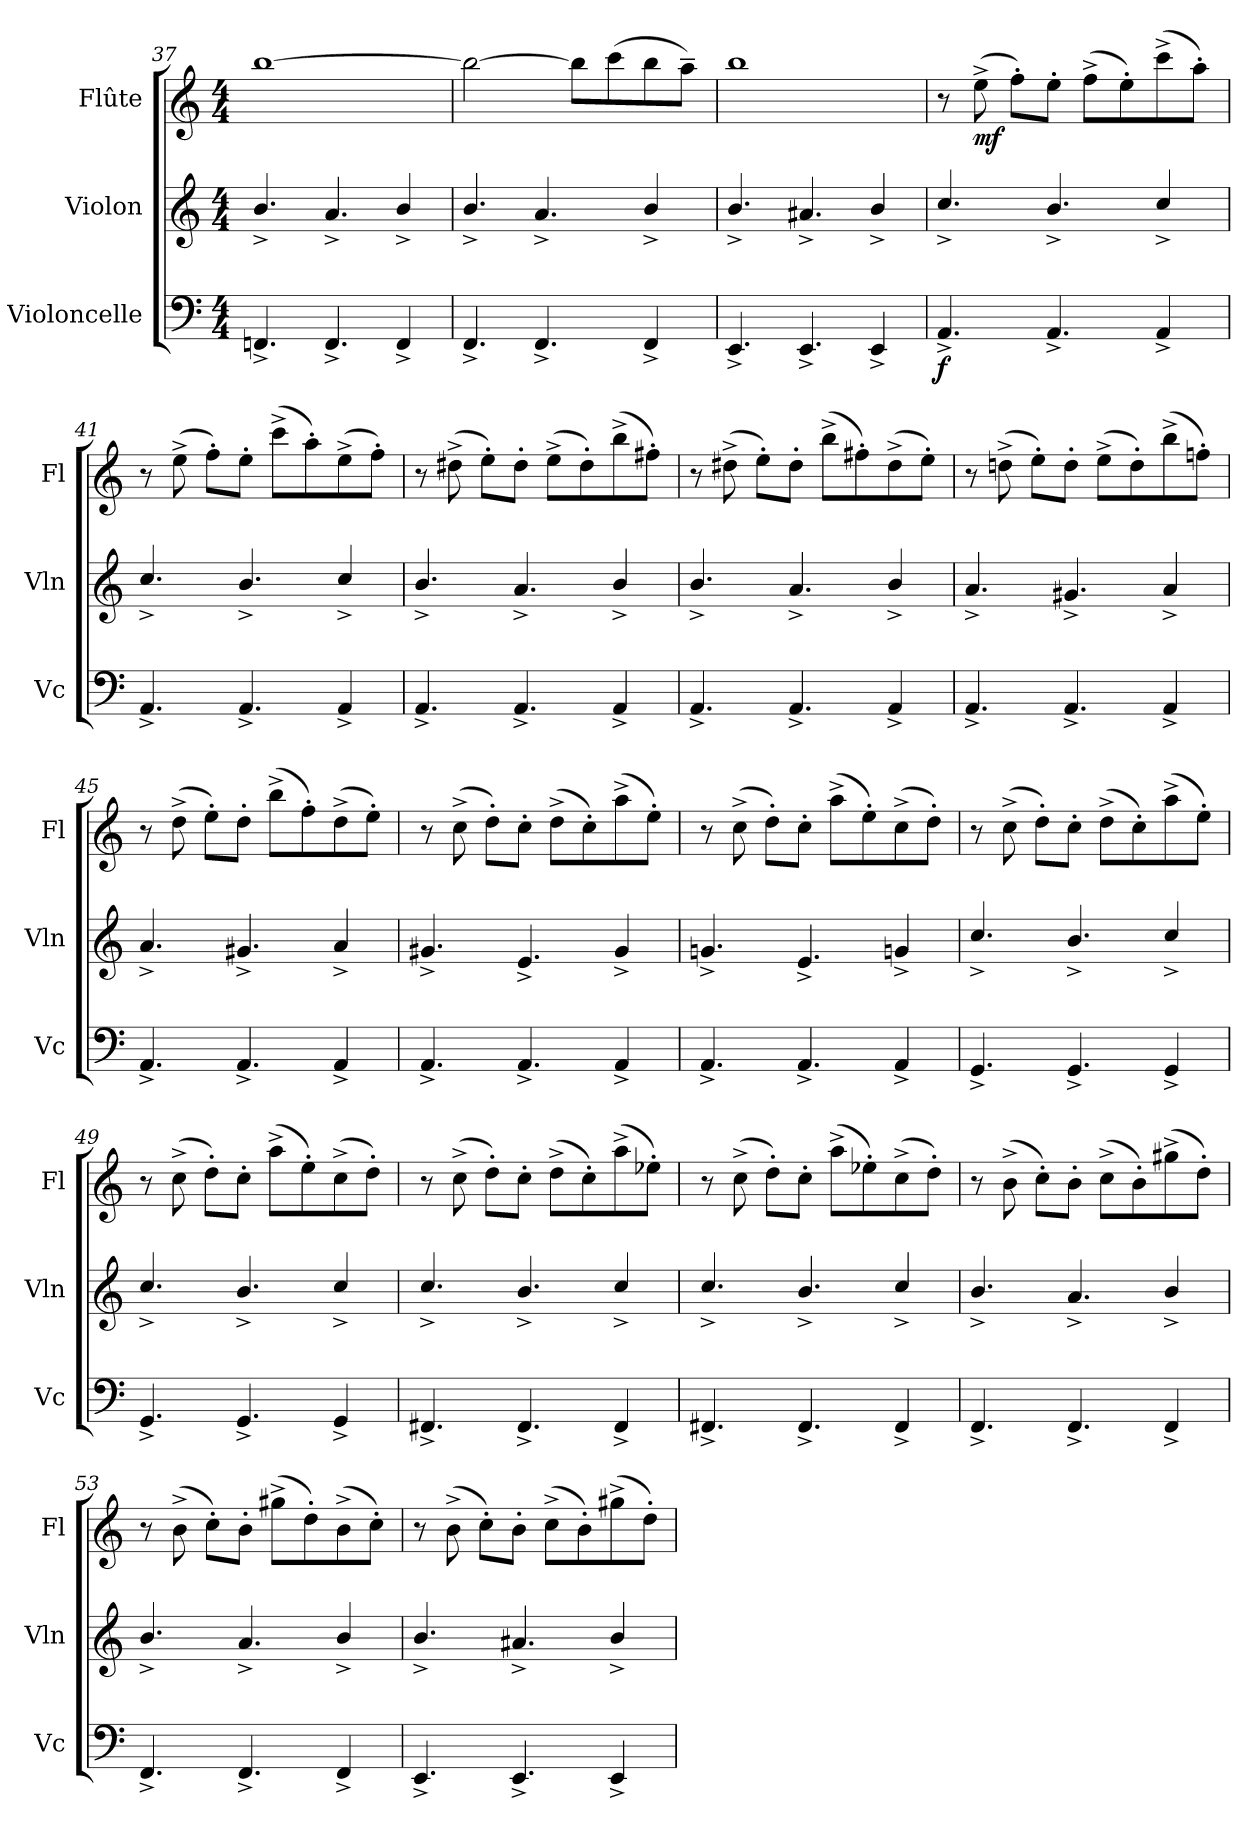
**kern	**dynam	**kern	**kern	**dynam
*part3	*part3	*part2	*part1	*part1
*staff3	*staff3	*staff2	*staff1	*staff1
*I"Violoncelle	*	*I"Violon	*I"Flûte	*
*I'Vc	*	*I'Vln	*I'Fl	*
*clefF4	*	*clefG2	*clefG2	*
*k[]	*	*k[]	*k[]	*
*M4/4	*	*M4/4	*M4/4	*
=37	=37	=37	=37	=37
4.FFn^/	.	4.b^/	[1bb	.
4.FF^/	.	4.a^/	.	.
4FF^/	.	4b^/	.	.
=38	=38	=38	=38	=38
4.FF^/	.	4.b^/	2bb\_	.
4.FF^/	.	4.a^/	.	.
.	.	.	8bb\L]	.
.	.	.	(8ccc\	.
4FF^/	.	4b^/	8bb\	.
.	.	.	8aa~\J)	.
=39	=39	=39	=39	=39
4.EE^/	.	4.b^/	1bb	.
4.EE^/	.	4.a#X^/	.	.
4EE^/	.	4b^/	.	.
!!LO:PB:g=z
=40	=40	=40	=40	=40
!	!LO:DY:b	!	!	!
4.AA^/	f	4.cc^/	8r	.
!	!	!	!	!LO:DY:b
.	.	.	(8ee^\	mf
.	.	.	8ff'\L)	.
4.AA^/	.	4.b^/	8ee'\J	.
.	.	.	(8ff^\L	.
.	.	.	8ee'\)	.
4AA^/	.	4cc^/	(8ccc^\	.
.	.	.	8aa'\J)	.
=41	=41	=41	=41	=41
4.AA^/	.	4.cc^/	8r	.
.	.	.	(8ee^\	.
.	.	.	8ff'\L)	.
4.AA^/	.	4.b^/	8ee'\J	.
.	.	.	(8ccc^\L	.
.	.	.	8aa'\)	.
4AA^/	.	4cc^/	(8ee^\	.
.	.	.	8ff'\J)	.
=42	=42	=42	=42	=42
4.AA^/	.	4.b^/	8r	.
.	.	.	(8dd#X^\	.
.	.	.	8ee'\L)	.
4.AA^/	.	4.a^/	8dd#'\J	.
.	.	.	(8ee^\L	.
.	.	.	8dd#'\)	.
4AA^/	.	4b^/	(8bb^\	.
.	.	.	8ff#X'\J)	.
=43	=43	=43	=43	=43
4.AA^/	.	4.b^/	8r	.
.	.	.	(8dd#X^\	.
.	.	.	8ee'\L)	.
4.AA^/	.	4.a^/	8dd#'\J	.
.	.	.	(8bb^\L	.
.	.	.	8ff#X'\)	.
4AA^/	.	4b^/	(8dd#^\	.
.	.	.	8ee'\J)	.
=44	=44	=44	=44	=44
4.AA^/	.	4.a^/	8r	.
.	.	.	(8ddn^\	.
.	.	.	8ee'\L)	.
4.AA^/	.	4.g#X^/	8dd'\J	.
.	.	.	(8ee^\L	.
.	.	.	8dd'\)	.
4AA^/	.	4a^/	(8bb^\	.
.	.	.	8ffn'\J)	.
!!LO:LB:g=z
=45	=45	=45	=45	=45
4.AA^/	.	4.a^/	8r	.
.	.	.	(8dd^\	.
.	.	.	8ee'\L)	.
4.AA^/	.	4.g#X^/	8dd'\J	.
.	.	.	(8bb^\L	.
.	.	.	8ff'\)	.
4AA^/	.	4a^/	(8dd^\	.
.	.	.	8ee'\J)	.
=46	=46	=46	=46	=46
4.AA^/	.	4.g#X^/	8r	.
.	.	.	(8cc^\	.
.	.	.	8dd'\L)	.
4.AA^/	.	4.e^/	8cc'\J	.
.	.	.	(8dd^\L	.
.	.	.	8cc'\)	.
4AA^/	.	4g#^/	(8aa^\	.
.	.	.	8ee'\J)	.
=47	=47	=47	=47	=47
4.AA^/	.	4.gn^/	8r	.
.	.	.	(8cc^\	.
.	.	.	8dd'\L)	.
4.AA^/	.	4.e^/	8cc'\J	.
.	.	.	(8aa^\L	.
.	.	.	8ee'\)	.
4AA^/	.	4gn^/	(8cc^\	.
.	.	.	8dd'\J)	.
=48	=48	=48	=48	=48
4.GG^/	.	4.cc^/	8r	.
.	.	.	(8cc^\	.
.	.	.	8dd'\L)	.
4.GG^/	.	4.b^/	8cc'\J	.
.	.	.	(8dd^\L	.
.	.	.	8cc'\)	.
4GG^/	.	4cc^/	(8aa^\	.
.	.	.	8ee'\J)	.
=49	=49	=49	=49	=49
4.GG^/	.	4.cc^/	8r	.
.	.	.	(8cc^\	.
.	.	.	8dd'\L)	.
4.GG^/	.	4.b^/	8cc'\J	.
.	.	.	(8aa^\L	.
.	.	.	8ee'\)	.
4GG^/	.	4cc^/	(8cc^\	.
.	.	.	8dd'\J)	.
!!LO:LB:g=z
=50	=50	=50	=50	=50
4.FF#X^/	.	4.cc^/	8r	.
.	.	.	(8cc^\	.
.	.	.	8dd'\L)	.
4.FF#^/	.	4.b^/	8cc'\J	.
.	.	.	(8dd^\L	.
.	.	.	8cc'\)	.
4FF#^/	.	4cc^/	(8aa^\	.
.	.	.	8ee-X'\J)	.
=51	=51	=51	=51	=51
4.FF#X^/	.	4.cc^/	8r	.
.	.	.	(8cc^\	.
.	.	.	8dd'\L)	.
4.FF#^/	.	4.b^/	8cc'\J	.
.	.	.	(8aa^\L	.
.	.	.	8ee-X'\)	.
4FF#^/	.	4cc^/	(8cc^\	.
.	.	.	8dd'\J)	.
=52	=52	=52	=52	=52
4.FF^/	.	4.b^/	8r	.
.	.	.	(8b^\	.
.	.	.	8cc'\L)	.
4.FF^/	.	4.a^/	8b'\J	.
.	.	.	(8cc^\L	.
.	.	.	8b'\)	.
4FF^/	.	4b^/	(8gg#X^\	.
.	.	.	8dd'\J)	.
=53	=53	=53	=53	=53
4.FF^/	.	4.b^/	8r	.
.	.	.	(8b^\	.
.	.	.	8cc'\L)	.
4.FF^/	.	4.a^/	8b'\J	.
.	.	.	(8gg#X^\L	.
.	.	.	8dd'\)	.
4FF^/	.	4b^/	(8b^\	.
.	.	.	8cc'\J)	.
=54	=54	=54	=54	=54
4.EE^/	.	4.b^/	8r	.
.	.	.	(8b^\	.
.	.	.	8cc'\L)	.
4.EE^/	.	4.a#X^/	8b'\J	.
.	.	.	(8cc^\L	.
.	.	.	8b'\)	.
4EE^/	.	4b^/	(8gg#X^\	.
.	.	.	8dd'\J)	.
=	=	=	=	=
*-	*-	*-	*-	*-
